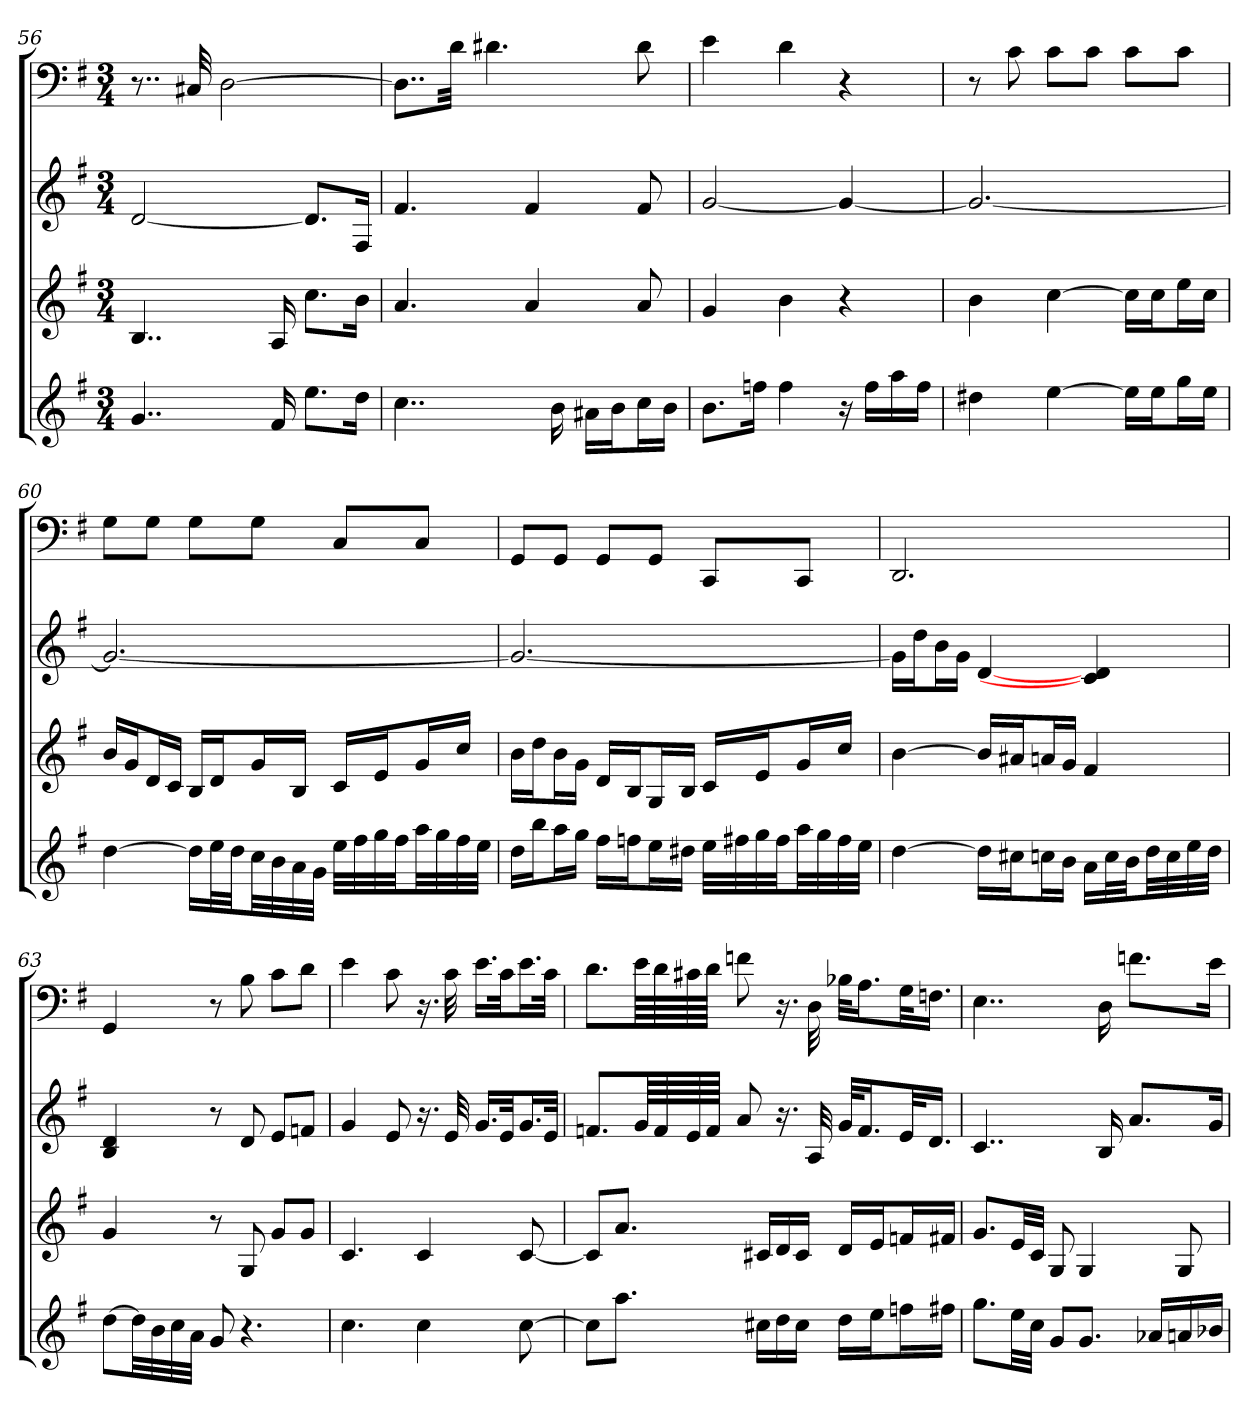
**kern	**kern	**kern	**kern
*part4	*part3	*part2	*part1
*staff4	*staff3	*staff2	*staff1
*k[f#]	*k[f#]	*k[f#]	*k[f#]
*G:	*G:	*G:	*G:
*M3/4	*M3/4	*M3/4	*M3/4
=56	=56	=56	=56
4..g	4..B	[2d	8..r
.	.	.	32C#X
.	.	.	[2D
16f#	16A	.	.
8.eeL	8.ccL	8.dL]	.
16ddJk	16bJk	16F#Jk	.
=57	=57	=57	=57
4..cc	4.a	4.f#	8..DL]
.	.	.	32dJkk
.	.	.	4.d#X
.	4a	4f#	.
16b	.	.	.
16a#XLL	.	.	.
16bJ	.	.	.
16ccL	8a	8f#	8d#
16bJJ	.	.	.
=58	=58	=58	=58
8.bL	4g	[2g	4e
16ffnJk	.	.	.
4ff	4b	.	4d
16r	4r	4g_	4r
16ffLL	.	.	.
16aa	.	.	.
16ffJJ	.	.	.
=59	=59	=59	=59
4dd#X	4b	2.g_	8r
.	.	.	8c
[4ee	[4cc	.	8cL
.	.	.	8cJ
16eeLL]	16ccLL]	.	8cL
16eeJ	16ccJ	.	.
16ggL	16eeL	.	8cJ
16eeJJ	16ccJJ	.	.
=60	=60	=60	=60
[4dd	16bLL	2.g_	8GL
.	16gJ	.	.
.	16dL	.	8GJ
.	16cJJ	.	.
16ddLL]	16BLL	.	8GL
32eeL	16dJ	.	.
32ddJJ	.	.	.
32ccLL	16gL	.	8GJ
32b	.	.	.
32a	16BJJ	.	.
32gJJJ	.	.	.
32eeLLL	16cLL	.	8CL
32ff#	.	.	.
32gg	16eJ	.	.
32ff#JJ	.	.	.
32aaLL	16gL	.	8CJ
32gg	.	.	.
32ff#	16ccJJ	.	.
32eeJJJ	.	.	.
=61	=61	=61	=61
16ddLL	16bLL	2.g_	8GGL
16bbJ	16ddJ	.	.
16aaL	16bL	.	8GGJ
16ggJJ	16gJJ	.	.
16ff#LL	16dLL	.	8GGL
16ffnJ	16BJ	.	.
16eeL	16GL	.	8GGJ
16dd#XJJ	16BJJ	.	.
32eeLLL	16cLL	.	8CCL
32ff#X	.	.	.
32gg	16eJ	.	.
32ff#JJ	.	.	.
32aaLL	16gL	.	8CCJ
32gg	.	.	.
32ff#	16ccJJ	.	.
32eeJJJ	.	.	.
=62	=62	=62	=62
[4dd	[4b	16gLL]	2.DD
.	.	16ddJ	.
.	.	16bL	.
.	.	16gJJ	.
16ddLL]	16bLL]	[4d	.
16cc#XJ	16a#XJ	.	.
16ccnL	16anL	.	.
16bJJ	16gJJ	.	.
16aLL	4f#	4c] 4d	.
32ccL	.	.	.
32bJJ	.	.	.
32ddLL	.	.	.
32cc	.	.	.
32ee	.	.	.
32ddJJJ	.	.	.
=63	=63	=63	=63
[8ddL	4g	4B 4d	4GG
32ddLL]	.	.	.
32b	.	.	.
32cc	.	.	.
32aJJJ	.	.	.
8g	8r	8r	8r
4.r	8G	8d	8B
.	8gL	8eL	8cL
.	8gJ	8fnJ	8dJ
=64	=64	=64	=64
4.cc	4.c	4g	4e
.	.	8e	8c
4cc	4c	16.r	16.r
.	.	32e	32c
.	.	16.gLL	16.eLL
.	.	32eJk	32cJk
[8cc	[8c	16.gL	16.eL
.	.	32eJJk	32cJJk
=65	=65	=65	=65
8ccL]	8cL]	8.fnL	8.dL
8.aaJ	8.aJ	.	.
.	.	64gLLL	64eLLL
.	.	64f	64d
.	.	64e	64c#X
.	.	64fJJJJ	64dJJJJ
.	.	8a	8fn
16cc#XLL	16c#XLL	.	.
16dd	16d	16.r	16.r
16cc#JJ	16c#JJ	.	.
.	.	32A	32D
16ddLL	16dLL	32gKLL	32B-XKLL
.	.	16.fJ	16.AJ
16eeJ	16eJ	.	.
16ffnL	16fnL	32eKL	32GKL
.	.	16.dJJ	16.FnJJ
16ff#XJJ	16f#XJJ	.	.
=66	=66	=66	=66
8.ggL	8.gL	4..c	4..E
32eeLL	32eLL	.	.
32ccJJJ	32cJJJ	.	.
8gL	8G	.	.
8.gJ	4G	.	.
.	.	16B	16D
.	.	8.aL	8.fnL
16a-XLL	.	.	.
16an	8G	.	.
16b-XJJ	.	16gJk	16eJk
=	=	=	=
*-	*-	*-	*-
